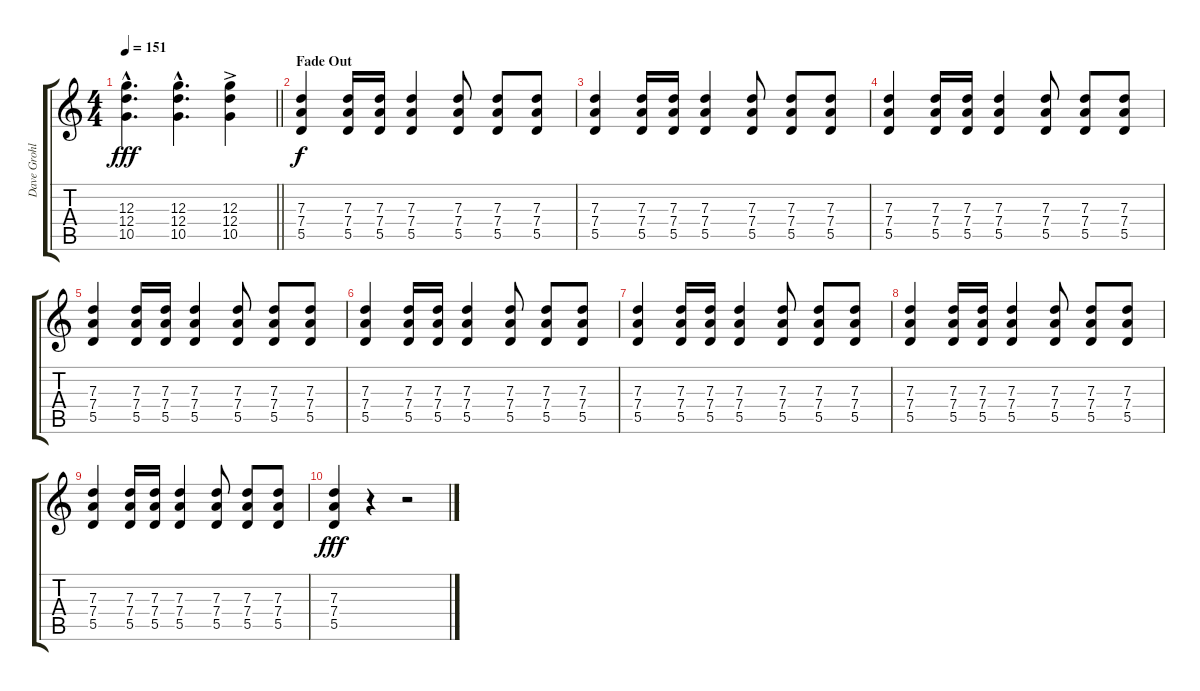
\track ("Dave Grohl" "Dave Grohl") {instrument electricguitarclean}
\staff {score tabs}
\tuning (E4 B3 G3 D3 A2 E2) {hide}
\ts (4 4)
\tempo 151
\clef g2
\barLineRight lightlight
\ks c
(12.3{hac} 12.4{hac} 10.5{hac}).4{d dy fff} (12.3{hac} 12.4{hac} 10.5{hac}).4{d} (12.3{ac} 12.4{ac} 10.5{ac}).4 |
\section ("" "Fade Out")
(7.3 7.4 5.5).4{dy f} (7.3 7.4 5.5).16 (7.3 7.4 5.5).16 (7.3 7.4 5.5).4 (7.3 7.4 5.5).8 (7.3 7.4 5.5).8 (7.3 7.4 5.5).8 |
(7.3 7.4 5.5).4 (7.3 7.4 5.5).16 (7.3 7.4 5.5).16 (7.3 7.4 5.5).4 (7.3 7.4 5.5).8 (7.3 7.4 5.5).8 (7.3 7.4 5.5).8 |
(7.3 7.4 5.5).4 (7.3 7.4 5.5).16 (7.3 7.4 5.5).16 (7.3 7.4 5.5).4 (7.3 7.4 5.5).8 (7.3 7.4 5.5).8 (7.3 7.4 5.5).8 |
(7.3 7.4 5.5).4 (7.3 7.4 5.5).16 (7.3 7.4 5.5).16 (7.3 7.4 5.5).4 (7.3 7.4 5.5).8 (7.3 7.4 5.5).8 (7.3 7.4 5.5).8 |
(7.3 7.4 5.5).4 (7.3 7.4 5.5).16 (7.3 7.4 5.5).16 (7.3 7.4 5.5).4 (7.3 7.4 5.5).8 (7.3 7.4 5.5).8 (7.3 7.4 5.5).8 |
(7.3 7.4 5.5).4 (7.3 7.4 5.5).16 (7.3 7.4 5.5).16 (7.3 7.4 5.5).4 (7.3 7.4 5.5).8 (7.3 7.4 5.5).8 (7.3 7.4 5.5).8 |
(7.3 7.4 5.5).4 (7.3 7.4 5.5).16 (7.3 7.4 5.5).16 (7.3 7.4 5.5).4 (7.3 7.4 5.5).8 (7.3 7.4 5.5).8 (7.3 7.4 5.5).8 |
(7.3 7.4 5.5).4 (7.3 7.4 5.5).16 (7.3 7.4 5.5).16 (7.3 7.4 5.5).4 (7.3 7.4 5.5).8 (7.3 7.4 5.5).8 (7.3 7.4 5.5).8 |
(7.3 7.4 5.5).4{dy fff} r.4 r.2
